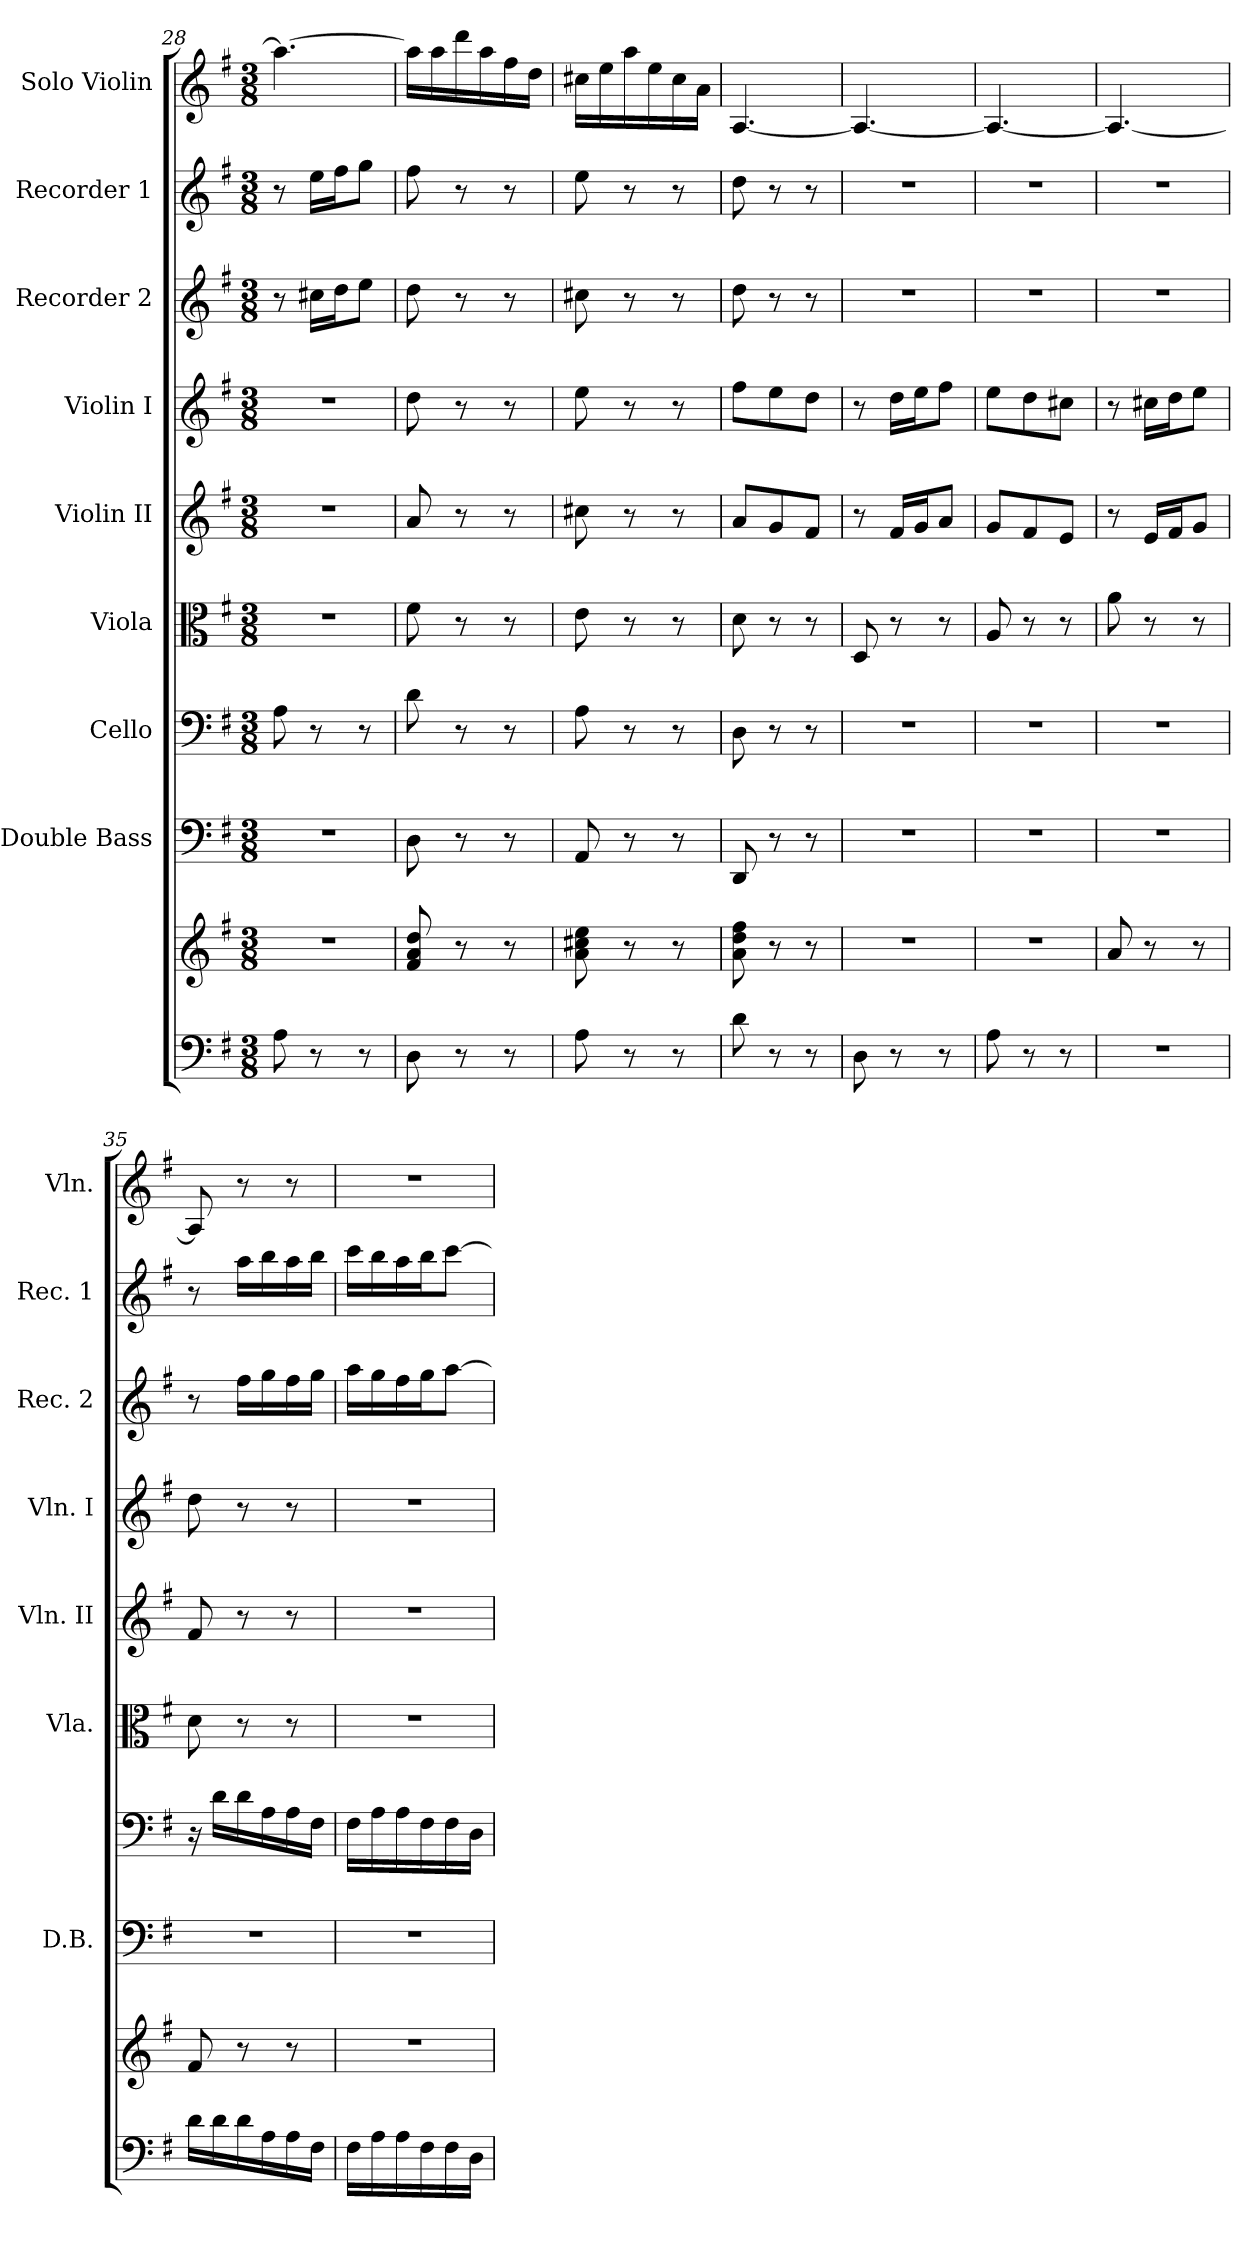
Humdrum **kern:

**kern	**kern	**kern	**kern	**kern	**kern	**kern	**kern	**kern	**kern
*part9	*part9	*part8	*part7	*part6	*part5	*part4	*part3	*part2	*part1
*staff10	*staff9	*staff8	*staff7	*staff6	*staff5	*staff4	*staff3	*staff2	*staff1
*	*	*I"Double Bass	*I"Cello	*I"Viola	*I"Violin II	*I"Violin I	*I"Recorder 2	*I"Recorder 1	*I"Solo Violin
*	*	*I'D.B.	*	*I'Vla.	*I'Vln. II	*I'Vln. I	*I'Rec. 2	*I'Rec. 1	*I'Vln.
*clefF4	*clefG2	*clefF4	*clefF4	*clefC3	*clefG2	*clefG2	*clefG2	*clefG2	*clefG2
*	*	*ITrd7c12	*	*	*	*	*	*	*
*k[f#]	*k[f#]	*k[f#]	*k[f#]	*k[f#]	*k[f#]	*k[f#]	*k[f#]	*k[f#]	*k[f#]
*G:	*G:	*G:	*G:	*G:	*G:	*G:	*G:	*G:	*G:
*M3/8	*M3/8	*M3/8	*M3/8	*M3/8	*M3/8	*M3/8	*M3/8	*M3/8	*M3/8
=28	=28	=28	=28	=28	=28	=28	=28	=28	=28
8A\	4.r	4.r	8A\	4.r	4.r	4.r	8r	8r	4.aa\_
8r	.	.	8r	.	.	.	16cc#X\LL	16ee\LL	.
.	.	.	.	.	.	.	16dd\J	16ff#\J	.
8r	.	.	8r	.	.	.	8ee\J	8gg\J	.
=29	=29	=29	=29	=29	=29	=29	=29	=29	=29
8D\	8f#/ 8a/ 8dd/	8DD\	8d\	8f#\	8a/	8dd\	8dd\	8ff#\	16aa\LL]
.	.	.	.	.	.	.	.	.	16aa\
8r	8r	8r	8r	8r	8r	8r	8r	8r	16ddd\
.	.	.	.	.	.	.	.	.	16aa\
8r	8r	8r	8r	8r	8r	8r	8r	8r	16ff#\
.	.	.	.	.	.	.	.	.	16dd\JJ
=30	=30	=30	=30	=30	=30	=30	=30	=30	=30
8A\	8a\ 8cc#X\ 8ee\	8AAA/	8A\	8e\	8cc#X\	8ee\	8cc#X\	8ee\	16cc#X\LL
.	.	.	.	.	.	.	.	.	16ee\
8r	8r	8r	8r	8r	8r	8r	8r	8r	16aa\
.	.	.	.	.	.	.	.	.	16ee\
8r	8r	8r	8r	8r	8r	8r	8r	8r	16cc#\
.	.	.	.	.	.	.	.	.	16a\JJ
=31	=31	=31	=31	=31	=31	=31	=31	=31	=31
8d\	8a\ 8dd\ 8ff#\	8DDD/	8D\	8d\	8a/L	8ff#\L	8dd\	8dd\	[4.A/
8r	8r	8r	8r	8r	8g/	8ee\	8r	8r	.
8r	8r	8r	8r	8r	8f#/J	8dd\J	8r	8r	.
=32	=32	=32	=32	=32	=32	=32	=32	=32	=32
8D\	4.r	4.r	4.r	8D/	8r	8r	4.r	4.r	4.A/_
8r	.	.	.	8r	16f#/LL	16dd\LL	.	.	.
.	.	.	.	.	16g/J	16ee\J	.	.	.
8r	.	.	.	8r	8a/J	8ff#\J	.	.	.
=33	=33	=33	=33	=33	=33	=33	=33	=33	=33
8A\	4.r	4.r	4.r	8A/	8g/L	8ee\L	4.r	4.r	4.A/_
8r	.	.	.	8r	8f#/	8dd\	.	.	.
8r	.	.	.	8r	8e/J	8cc#X\J	.	.	.
=34	=34	=34	=34	=34	=34	=34	=34	=34	=34
4.r	8a/	4.r	4.r	8a\	8r	8r	4.r	4.r	4.A/_
.	8r	.	.	8r	16e/LL	16cc#X\LL	.	.	.
.	.	.	.	.	16f#/J	16dd\J	.	.	.
.	8r	.	.	8r	8g/J	8ee\J	.	.	.
=35	=35	=35	=35	=35	=35	=35	=35	=35	=35
16d\LL	8f#/	4.r	16r	8d\	8f#/	8dd\	8r	8r	8A/]
16d\	.	.	16d\LL	.	.	.	.	.	.
16d\	8r	.	16d\	8r	8r	8r	16ff#\LL	16aa\LL	8r
16A\	.	.	16A\	.	.	.	16gg\	16bb\	.
16A\	8r	.	16A\	8r	8r	8r	16ff#\	16aa\	8r
16F#\JJ	.	.	16F#\JJ	.	.	.	16gg\JJ	16bb\JJ	.
=36	=36	=36	=36	=36	=36	=36	=36	=36	=36
16F#\LL	4.r	4.r	16F#\LL	4.r	4.r	4.r	16aa\LL	16ccc\LL	4.r
16A\	.	.	16A\	.	.	.	16gg\	16bb\	.
16A\	.	.	16A\	.	.	.	16ff#\	16aa\	.
16F#\	.	.	16F#\	.	.	.	16gg\J	16bb\J	.
16F#\	.	.	16F#\	.	.	.	[8aa\J	[8ccc\J	.
16D\JJ	.	.	16D\JJ	.	.	.	.	.	.
=	=	=	=	=	=	=	=	=	=
*-	*-	*-	*-	*-	*-	*-	*-	*-	*-
